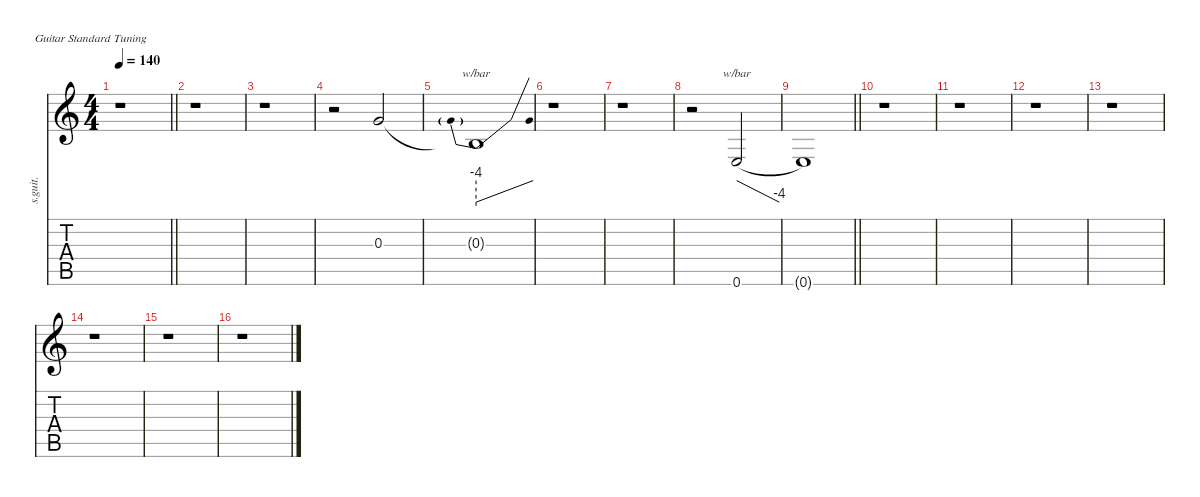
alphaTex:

\defaultSystemsLayout 4
\hideDynamics
\bracketExtendMode nobrackets
\otherSystemsTrackNameOrientation horizontal
\track ("Gtr. II" "s.guit.") {defaultSystemsLayout 8 instrument overdrivenguitar}
\staff {score tabs}
\tuning (E4 B3 G3 D3 A2 E2)
\ts (4 4)
\tempo 140
\clef g2
\barLineRight lightlight
\ks c
r.1{dy f beam Down} |
r.1{beam Down} |
r.1{beam Down} |
r.2{beam Down} 0.3.2{beam Up} |
0.3{t}.1{tbe (predivedive default 0 -16 57.599999999999994 0) beam Up} |
r.1{beam Down} |
r.1{beam Down} |
r.2{beam Down} 0.6.2{tbe (dive default 0 0 60 -16) beam Up} |
\barLineRight lightlight
0.6{t}.1{beam Up} |
r.1{beam Down} |
r.1{beam Down} |
r.1{beam Down} |
r.1{beam Down} |
r.1{beam Down} |
r.1{beam Down} |
r.1{beam Down}
